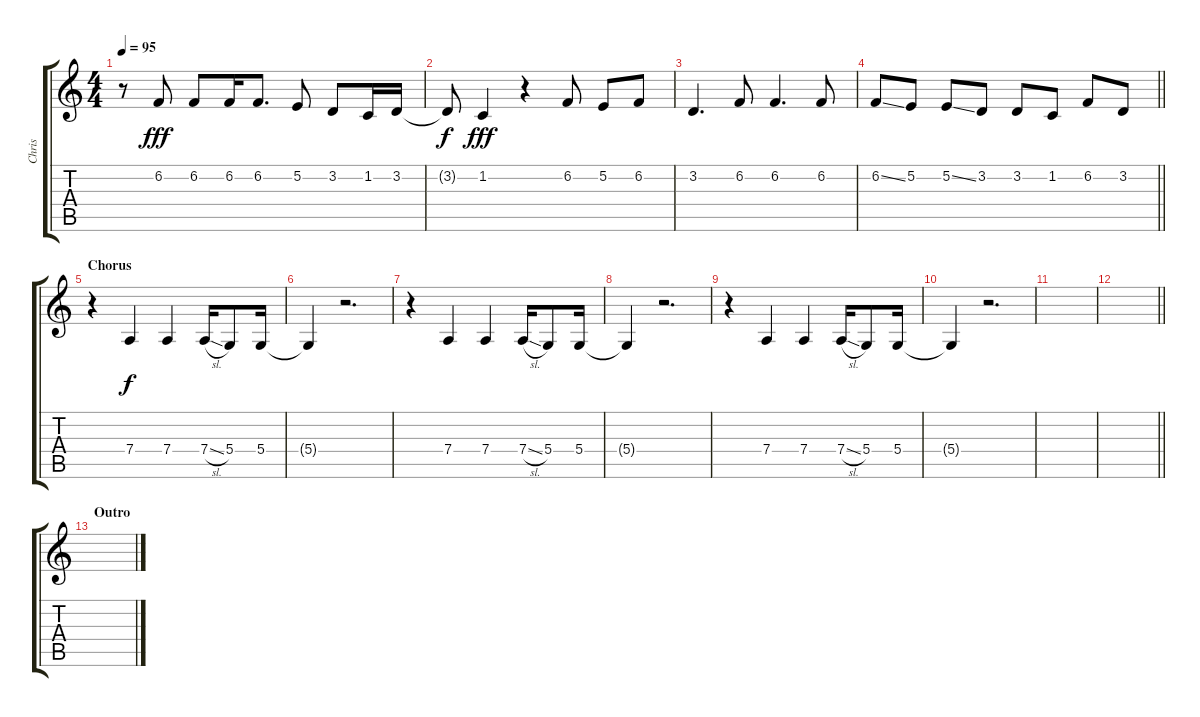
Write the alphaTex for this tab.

\track ("Chris" "Chris") {instrument mutedtrumpet}
\staff {score tabs}
\tuning (E4 B3 G3 D3 A2 E2) {hide}
\ts (4 4)
\tempo 95
\clef g2
\ks c
r.8{dy fff} 6.2.8 6.2.8 6.2.16 6.2.8{d} 5.2.8 3.2.8 1.2.16 3.2.16 |
3.2{t}.8{dy f} 1.2.4{dy fff} r.4 6.2.8 5.2.8 6.2.8 |
3.2.4{d} 6.2.8 6.2.4{d} 6.2.8 |
\barLineRight lightlight
6.2{ss}.8 5.2.8 5.2{ss}.8 3.2.8 3.2.8 1.2.8 6.2.8 3.2.8 |
\section ("" "Chorus")
r.4 7.4.4{dy f} 7.4.4 7.4{sl}.16 5.4.8 5.4.16 |
5.4{t}.4 r.2{d} |
r.4 7.4.4 7.4.4 7.4{sl}.16 5.4.8 5.4.16 |
5.4{t}.4 r.2{d} |
r.4 7.4.4 7.4.4 7.4{sl}.16 5.4.8 5.4.16 |
5.4{t}.4 r.2{d} |
|
\barLineRight lightlight
|
\section ("" "Outro")
